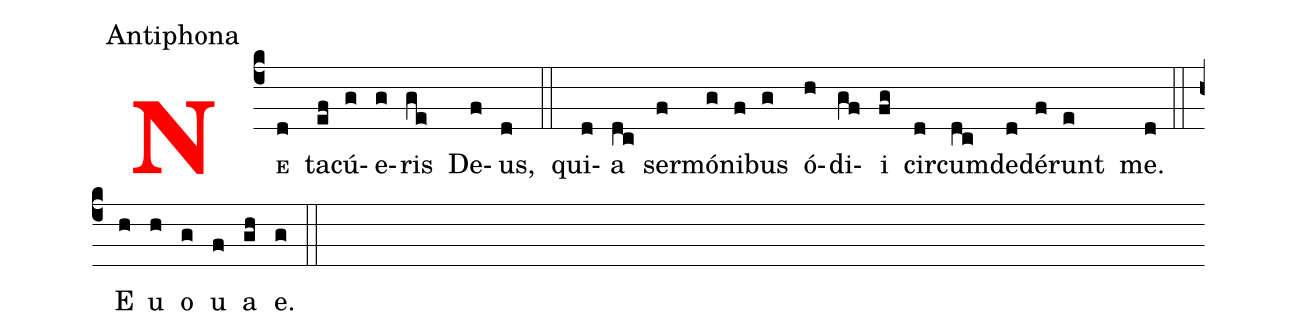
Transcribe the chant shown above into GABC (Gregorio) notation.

office-part: Antiphona;
%%
<v>\bf\textcolor{red}{N}</v><v>\sc{e}</v>(c4d) ta(ef)cú(g)e(g)ris(ge) De(f)us,(d) (::)
qui(d)a(dc) ser(f)mó(g)ni(f)bus(g) ó(h)di(gf)i(fg) cir(d)cum(dc)de(d)dé(f)runt(e) me.(d)
(::) E(h) u(h) o(g) u(f) a(gh) e.(g) (::)

